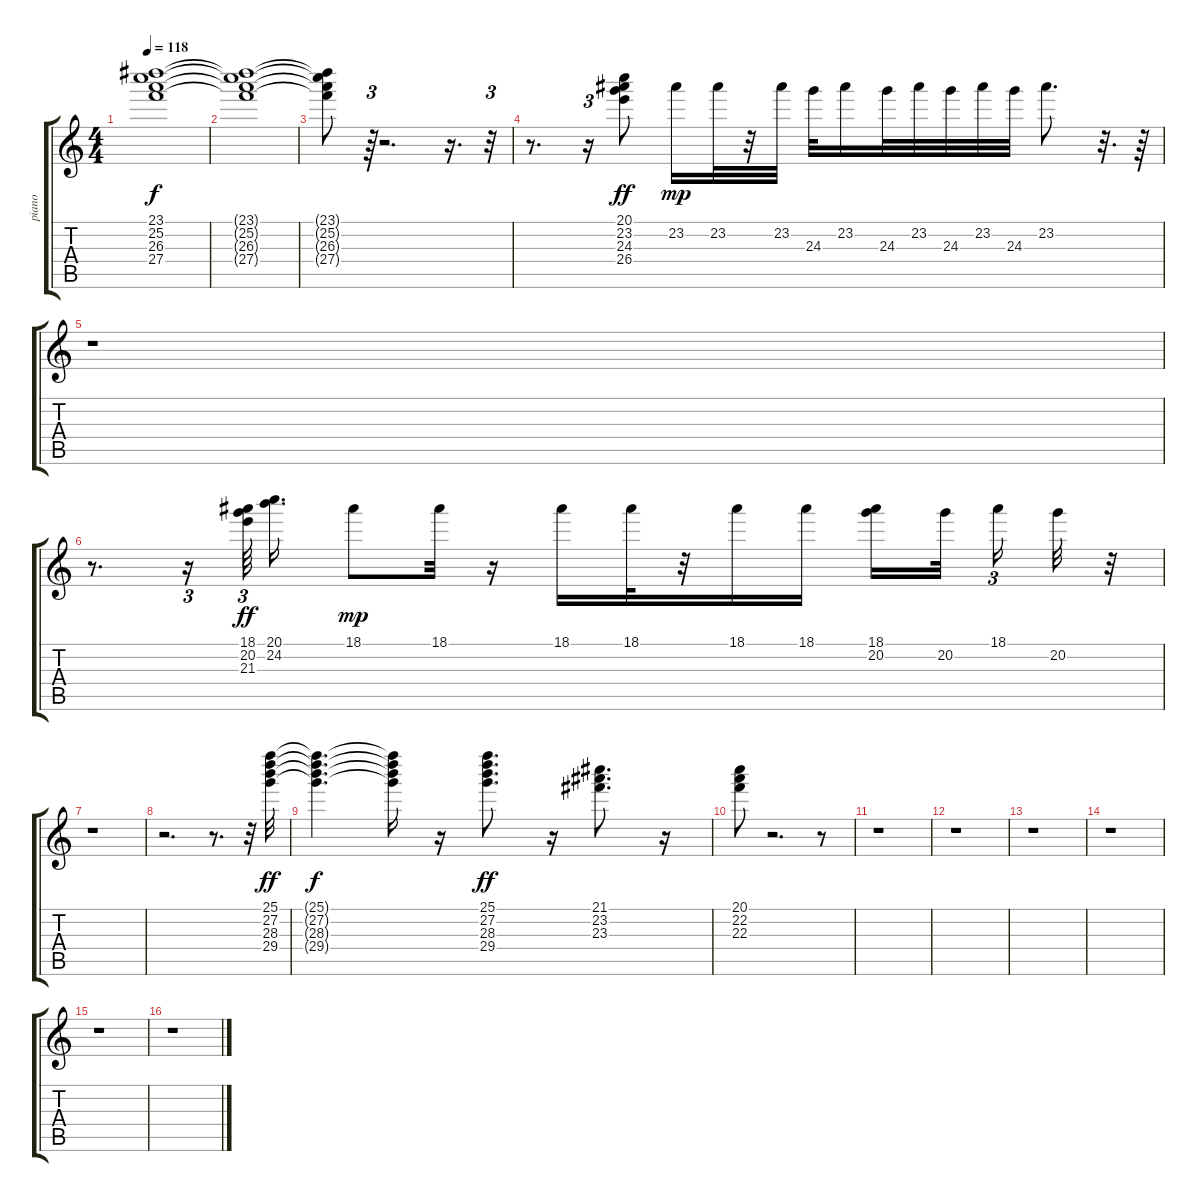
\track ("piano   " "piano   ") {instrument acousticguitarsteel}
\staff {score tabs}
\tuning (E4 B3 G3 D3 A2 E2) {hide}
\ts (4 4)
\tempo 118
\clef g2
\ks c
(23.1{t} 25.2{t} 26.3{t} 27.4{t}).1{dy f} |
(23.1{t} 25.2{t} 26.3{t} 27.4{t}).1 |
(23.1{t} 25.2{t} 26.3{t} 27.4{t}).8 r.64{tu (3 2)} r.2{d} r.16{d} r.32{tu (3 2)} |
r.8{d} r.16{tu (3 2)} (20.1 23.2 24.3 26.4).8{dy ff} 23.2.16{dy mp} 23.2.32 r.32 23.2.32 24.3.32 23.2.16 24.3.32 23.2.32 24.3.32 23.2.32 24.3.32 23.2.8{d} r.32{d} r.64 |
r.1 |
r.8{d} r.16{tu (3 2)} (18.1 20.2 21.3).64{tu (3 2) dy ff} (20.1 24.2).16{d} 18.1.8{dy mp} 18.1.32 r.16 18.1.16 18.1.32 r.32 18.1.16 18.1.16 (18.1 20.2).16 20.2.32 18.1.16{tu (3 2)} 20.2.32 r.32 |
r.1 |
r.2{d} r.8{d} r.32 (25.1 27.2 28.3 29.4).32{dy ff} |
(25.1{t} 27.2{t} 28.3{t} 29.4{t}).4{d dy f} (25.1{t} 27.2{t} 28.3{t} 29.4{t}).16 r.16 (25.1 27.2 28.3 29.4).8{d dy ff} r.16 (21.1 23.2 23.3).8{d} r.16 |
(20.1 22.2 22.3).8 r.2{d} r.8 |
r.1 |
r.1 |
r.1 |
r.1 |
r.1 |
r.1
